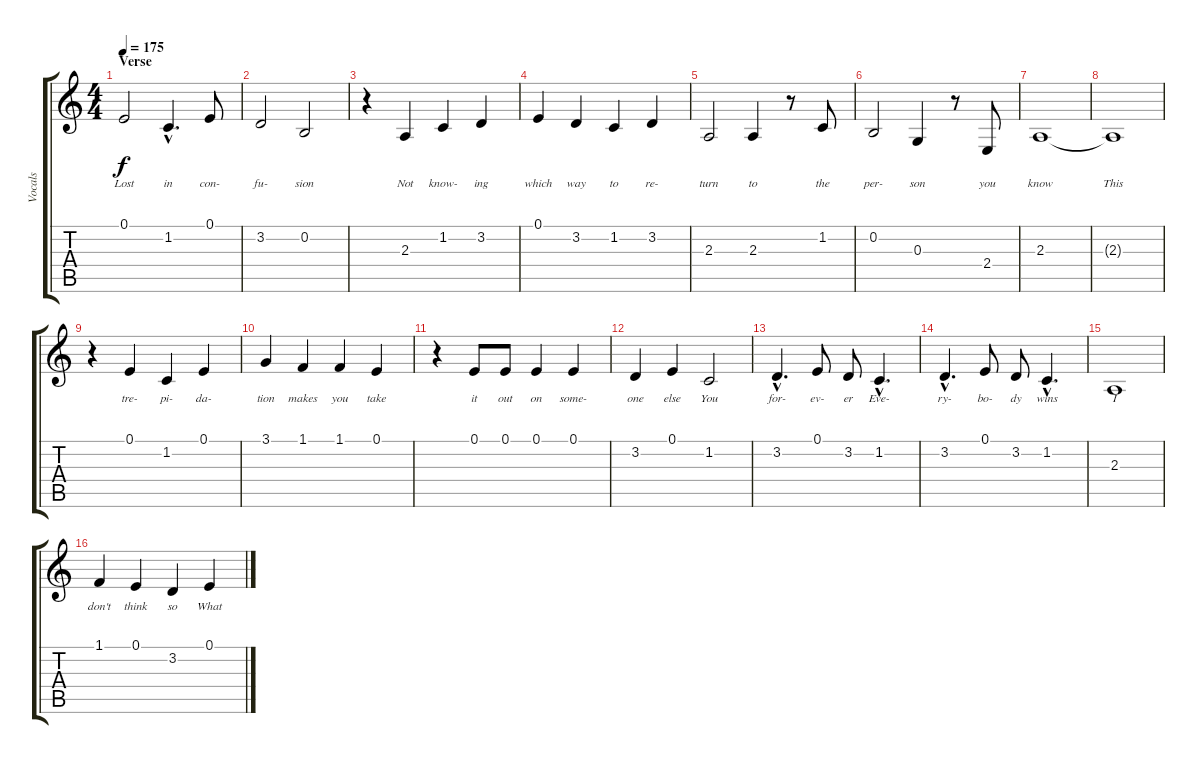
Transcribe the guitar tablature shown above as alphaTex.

\track ("Vocals" "Vocals") {instrument flute}
\staff {score tabs}
\tuning (E4 B3 G3 D3 A2 E2) {hide}
\ts (4 4)
\section ("" "Verse")
\tempo 175
\clef g2
\ks c
0.1.2{lyrics (0 "Lost") lyrics (1 "") lyrics (2 "") lyrics (3 "") lyrics (4 "") dy f} 1.2{hac}.4{d lyrics (0 "in") lyrics (1 "") lyrics (2 "") lyrics (3 "") lyrics (4 "")} 0.1.8{lyrics (0 "con-") lyrics (1 "") lyrics (2 "") lyrics (3 "") lyrics (4 "")} |
3.2.2{lyrics (0 "fu-") lyrics (1 "") lyrics (2 "") lyrics (3 "") lyrics (4 "")} 0.2.2{lyrics (0 "sion") lyrics (1 "") lyrics (2 "") lyrics (3 "") lyrics (4 "")} |
r.4 2.3.4{lyrics (0 "Not") lyrics (1 "") lyrics (2 "") lyrics (3 "") lyrics (4 "")} 1.2.4{lyrics (0 "know-") lyrics (1 "") lyrics (2 "") lyrics (3 "") lyrics (4 "")} 3.2.4{lyrics (0 "ing") lyrics (1 "") lyrics (2 "") lyrics (3 "") lyrics (4 "")} |
0.1.4{lyrics (0 "which") lyrics (1 "") lyrics (2 "") lyrics (3 "") lyrics (4 "")} 3.2.4{lyrics (0 "way") lyrics (1 "") lyrics (2 "") lyrics (3 "") lyrics (4 "")} 1.2.4{lyrics (0 "to") lyrics (1 "") lyrics (2 "") lyrics (3 "") lyrics (4 "")} 3.2.4{lyrics (0 "re-") lyrics (1 "") lyrics (2 "") lyrics (3 "") lyrics (4 "")} |
2.3.2{lyrics (0 "turn") lyrics (1 "") lyrics (2 "") lyrics (3 "") lyrics (4 "")} 2.3.4{lyrics (0 "to") lyrics (1 "") lyrics (2 "") lyrics (3 "") lyrics (4 "")} r.8 1.2.8{lyrics (0 "the") lyrics (1 "") lyrics (2 "") lyrics (3 "") lyrics (4 "")} |
0.2.2{lyrics (0 "per-") lyrics (1 "") lyrics (2 "") lyrics (3 "") lyrics (4 "")} 0.3.4{lyrics (0 "son") lyrics (1 "") lyrics (2 "") lyrics (3 "") lyrics (4 "")} r.8 2.4.8{lyrics (0 "you") lyrics (1 "") lyrics (2 "") lyrics (3 "") lyrics (4 "")} |
2.3.1{lyrics (0 "know") lyrics (1 "") lyrics (2 "") lyrics (3 "") lyrics (4 "")} |
2.3{t}.1{lyrics (0 "This") lyrics (1 "") lyrics (2 "") lyrics (3 "") lyrics (4 "")} |
r.4 0.1.4{lyrics (0 "tre-") lyrics (1 "") lyrics (2 "") lyrics (3 "") lyrics (4 "")} 1.2.4{lyrics (0 "pi-") lyrics (1 "") lyrics (2 "") lyrics (3 "") lyrics (4 "")} 0.1.4{lyrics (0 "da-") lyrics (1 "") lyrics (2 "") lyrics (3 "") lyrics (4 "")} |
3.1.4{lyrics (0 "tion") lyrics (1 "") lyrics (2 "") lyrics (3 "") lyrics (4 "")} 1.1.4{lyrics (0 "makes") lyrics (1 "") lyrics (2 "") lyrics (3 "") lyrics (4 "")} 1.1.4{lyrics (0 "you") lyrics (1 "") lyrics (2 "") lyrics (3 "") lyrics (4 "")} 0.1.4{lyrics (0 "take") lyrics (1 "") lyrics (2 "") lyrics (3 "") lyrics (4 "")} |
r.4 0.1.8{lyrics (0 "it") lyrics (1 "") lyrics (2 "") lyrics (3 "") lyrics (4 "")} 0.1.8{lyrics (0 "out") lyrics (1 "") lyrics (2 "") lyrics (3 "") lyrics (4 "")} 0.1.4{lyrics (0 "on") lyrics (1 "") lyrics (2 "") lyrics (3 "") lyrics (4 "")} 0.1.4{lyrics (0 "some-") lyrics (1 "") lyrics (2 "") lyrics (3 "") lyrics (4 "")} |
3.2.4{lyrics (0 "one") lyrics (1 "") lyrics (2 "") lyrics (3 "") lyrics (4 "")} 0.1.4{lyrics (0 "else") lyrics (1 "") lyrics (2 "") lyrics (3 "") lyrics (4 "")} 1.2.2{lyrics (0 "You") lyrics (1 "") lyrics (2 "") lyrics (3 "") lyrics (4 "")} |
3.2{hac}.4{d lyrics (0 "for-") lyrics (1 "") lyrics (2 "") lyrics (3 "") lyrics (4 "")} 0.1.8{lyrics (0 "ev-") lyrics (1 "") lyrics (2 "") lyrics (3 "") lyrics (4 "")} 3.2.8{lyrics (0 "er") lyrics (1 "") lyrics (2 "") lyrics (3 "") lyrics (4 "")} 1.2{hac}.4{d lyrics (0 "Eve-") lyrics (1 "") lyrics (2 "") lyrics (3 "") lyrics (4 "")} |
3.2{hac}.4{d lyrics (0 "ry-") lyrics (1 "") lyrics (2 "") lyrics (3 "") lyrics (4 "")} 0.1.8{lyrics (0 "bo-") lyrics (1 "") lyrics (2 "") lyrics (3 "") lyrics (4 "")} 3.2.8{lyrics (0 "dy") lyrics (1 "") lyrics (2 "") lyrics (3 "") lyrics (4 "")} 1.2{hac}.4{d lyrics (0 "wins") lyrics (1 "") lyrics (2 "") lyrics (3 "") lyrics (4 "")} |
2.3.1{lyrics (0 "I") lyrics (1 "") lyrics (2 "") lyrics (3 "") lyrics (4 "")} |
1.1.4{lyrics (0 "don't") lyrics (1 "") lyrics (2 "") lyrics (3 "") lyrics (4 "")} 0.1.4{lyrics (0 "think") lyrics (1 "") lyrics (2 "") lyrics (3 "") lyrics (4 "")} 3.2.4{lyrics (0 "so") lyrics (1 "") lyrics (2 "") lyrics (3 "") lyrics (4 "")} 0.1.4{lyrics (0 "What") lyrics (1 "") lyrics (2 "") lyrics (3 "") lyrics (4 "")}
